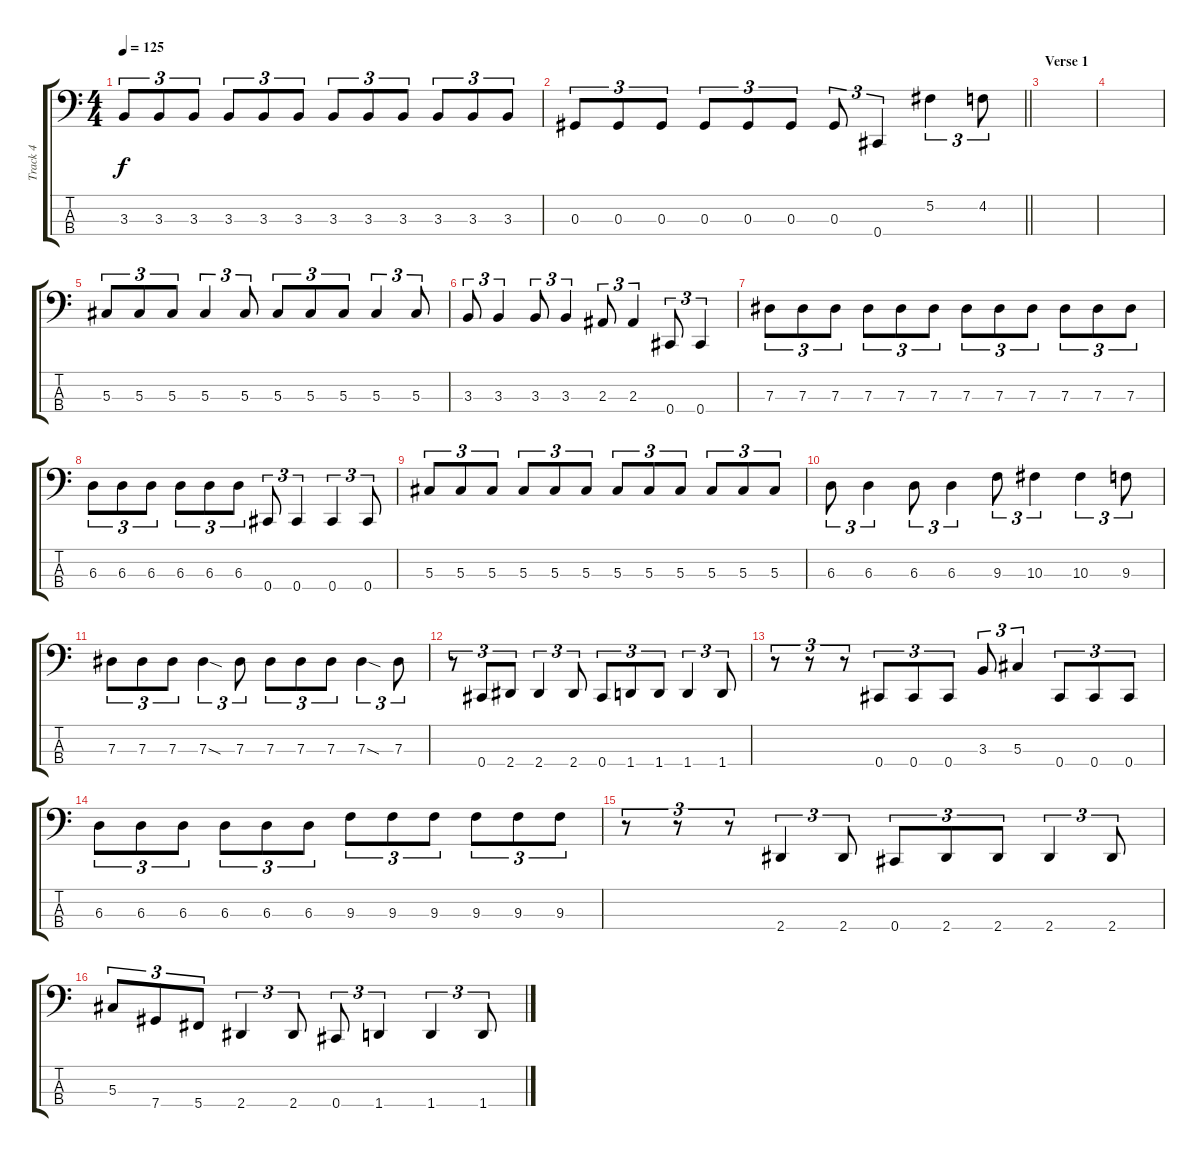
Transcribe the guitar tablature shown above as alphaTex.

\track ("Track 4" "Track 4") {instrument electricbasspick}
\staff {score tabs}
\tuning (Gb2 Db2 Ab1 Db1) {hide}
\ts (4 4)
\tempo 125
\clef f4
\ks c
3.3.8{tu (3 2) dy f} 3.3.8{tu (3 2)} 3.3.8{tu (3 2)} 3.3.8{tu (3 2)} 3.3.8{tu (3 2)} 3.3.8{tu (3 2)} 3.3.8{tu (3 2)} 3.3.8{tu (3 2)} 3.3.8{tu (3 2)} 3.3.8{tu (3 2)} 3.3.8{tu (3 2)} 3.3.8{tu (3 2)} |
\barLineRight lightlight
0.3.8{tu (3 2)} 0.3.8{tu (3 2)} 0.3.8{tu (3 2)} 0.3.8{tu (3 2)} 0.3.8{tu (3 2)} 0.3.8{tu (3 2)} 0.3.8{tu (3 2)} 0.4.4{tu (3 2)} 5.2.4{tu (3 2)} 4.2.8{tu (3 2)} |
\section ("" "Verse 1")
|
|
5.3.8{tu (3 2)} 5.3.8{tu (3 2)} 5.3.8{tu (3 2)} 5.3.4{tu (3 2)} 5.3.8{tu (3 2)} 5.3.8{tu (3 2)} 5.3.8{tu (3 2)} 5.3.8{tu (3 2)} 5.3.4{tu (3 2)} 5.3.8{tu (3 2)} |
3.3.8{tu (3 2)} 3.3.4{tu (3 2)} 3.3.8{tu (3 2)} 3.3.4{tu (3 2)} 2.3.8{tu (3 2)} 2.3.4{tu (3 2)} 0.4.8{tu (3 2)} 0.4.4{tu (3 2)} |
7.3.8{tu (3 2)} 7.3.8{tu (3 2)} 7.3.8{tu (3 2)} 7.3.8{tu (3 2)} 7.3.8{tu (3 2)} 7.3.8{tu (3 2)} 7.3.8{tu (3 2)} 7.3.8{tu (3 2)} 7.3.8{tu (3 2)} 7.3.8{tu (3 2)} 7.3.8{tu (3 2)} 7.3.8{tu (3 2)} |
6.3.8{tu (3 2)} 6.3.8{tu (3 2)} 6.3.8{tu (3 2)} 6.3.8{tu (3 2)} 6.3.8{tu (3 2)} 6.3.8{tu (3 2)} 0.4.8{tu (3 2)} 0.4.4{tu (3 2)} 0.4.4{tu (3 2)} 0.4.8{tu (3 2)} |
5.3.8{tu (3 2)} 5.3.8{tu (3 2)} 5.3.8{tu (3 2)} 5.3.8{tu (3 2)} 5.3.8{tu (3 2)} 5.3.8{tu (3 2)} 5.3.8{tu (3 2)} 5.3.8{tu (3 2)} 5.3.8{tu (3 2)} 5.3.8{tu (3 2)} 5.3.8{tu (3 2)} 5.3.8{tu (3 2)} |
6.3.8{tu (3 2)} 6.3.4{tu (3 2)} 6.3.8{tu (3 2)} 6.3.4{tu (3 2)} 9.3.8{tu (3 2)} 10.3.4{tu (3 2)} 10.3.4{tu (3 2)} 9.3.8{tu (3 2)} |
7.3.8{tu (3 2)} 7.3.8{tu (3 2)} 7.3.8{tu (3 2)} 7.3{sod}.4{tu (3 2)} 7.3.8{tu (3 2)} 7.3.8{tu (3 2)} 7.3.8{tu (3 2)} 7.3.8{tu (3 2)} 7.3{sod}.4{tu (3 2)} 7.3.8{tu (3 2)} |
r.8{tu (3 2)} 0.4.8{tu (3 2)} 2.4.8{tu (3 2)} 2.4.4{tu (3 2)} 2.4.8{tu (3 2)} 0.4.8{tu (3 2)} 1.4.8{tu (3 2)} 1.4.8{tu (3 2)} 1.4.4{tu (3 2)} 1.4.8{tu (3 2)} |
r.8{tu (3 2)} r.8{tu (3 2)} r.8{tu (3 2)} 0.4.8{tu (3 2)} 0.4.8{tu (3 2)} 0.4.8{tu (3 2)} 3.3.8{tu (3 2)} 5.3.4{tu (3 2)} 0.4.8{tu (3 2)} 0.4.8{tu (3 2)} 0.4.8{tu (3 2)} |
6.3.8{tu (3 2)} 6.3.8{tu (3 2)} 6.3.8{tu (3 2)} 6.3.8{tu (3 2)} 6.3.8{tu (3 2)} 6.3.8{tu (3 2)} 9.3.8{tu (3 2)} 9.3.8{tu (3 2)} 9.3.8{tu (3 2)} 9.3.8{tu (3 2)} 9.3.8{tu (3 2)} 9.3.8{tu (3 2)} |
r.8{tu (3 2)} r.8{tu (3 2)} r.8{tu (3 2)} 2.4.4{tu (3 2)} 2.4.8{tu (3 2)} 0.4.8{tu (3 2)} 2.4.8{tu (3 2)} 2.4.8{tu (3 2)} 2.4.4{tu (3 2)} 2.4.8{tu (3 2)} |
5.3.8{tu (3 2)} 7.4.8{tu (3 2)} 5.4.8{tu (3 2)} 2.4.4{tu (3 2)} 2.4.8{tu (3 2)} 0.4.8{tu (3 2)} 1.4.4{tu (3 2)} 1.4.4{tu (3 2)} 1.4.8{tu (3 2)}
